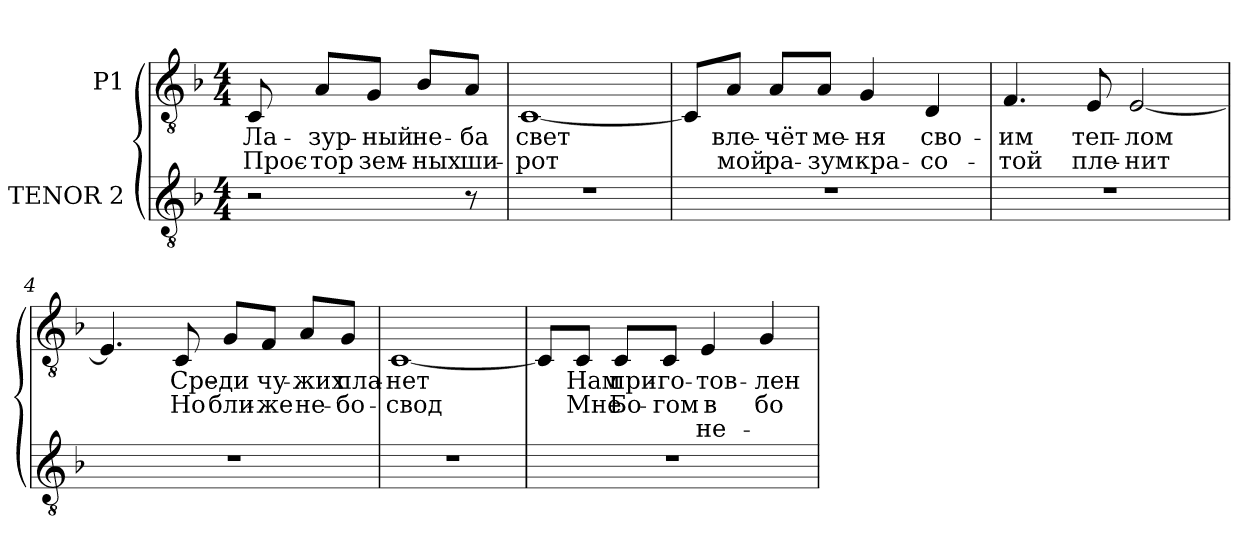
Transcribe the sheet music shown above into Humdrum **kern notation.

**kern	**kern	**text	**text	**text
*part2	*part1	*part1	*part1	*part1
*staff2	*staff1	*staff1	*staff1	*staff1
*I"TENOR 2	*I"P1	*	*	*
!!LO:PB:g=z
*clefGv2	*clefGv2	*	*	*
*ITrd7c12	*ITrd7c12	*	*	*
*k[b-]	*k[b-]	*	*	*
*F:	*F:	*	*	*
*M4/4	*M4/4	*	*	*
=	=	=	=	=
!	!	!LO:LY:b:color=#000000	!LO:LY:b:color=#000000	!
2r	8CCi/	Ла-	Прос-	.
!	!	!LO:LY:b:color=#000000	!LO:LY:b:color=#000000	!
.	8AAi/L	-зур-	-тор	.
!	!	!LO:LY:b:color=#000000	!LO:LY:b:color=#000000	!
.	8GGi/J	-ный	зем-	.
!	!	!LO:LY:b:color=#000000	!LO:LY:b:color=#000000	!
.	8BB-i/L	не-	-ных	.
!	!	!LO:LY:b:color=#000000	!LO:LY:b:color=#000000	!
8r	8AAi/J	-ба	ши-	.
=1	=1	=1	=1	=1
!	!	!LO:LY:b:color=#000000	!LO:LY:b:color=#000000	!
1r	[<1CCi	свет	-рот	.
=2	=2	=2	=2	=2
1r	8CCi/L]	.	.	.
!	!	!LO:LY:b:color=#000000	!LO:LY:b:color=#000000	!
.	8AAi/J	вле-	мой	.
!	!	!LO:LY:b:color=#000000	!LO:LY:b:color=#000000	!
.	8AAi/L	-чёт	ра-	.
!	!	!LO:LY:b:color=#000000	!LO:LY:b:color=#000000	!
.	8AAi/J	ме-	-зум	.
!	!	!LO:LY:b:color=#000000	!LO:LY:b:color=#000000	!
.	4GGi/	-ня	кра-	.
!	!	!LO:LY:b:color=#000000	!LO:LY:b:color=#000000	!
.	4DDi/	сво-	-со-	.
=3	=3	=3	=3	=3
!	!	!LO:LY:b:color=#000000	!LO:LY:b:color=#000000	!
1r	4.FFi/	-им	-той	.
!	!	!LO:LY:b:color=#000000	!LO:LY:b:color=#000000	!
.	8EEi/	теп-	пле-	.
!	!	!LO:LY:b:color=#000000	!LO:LY:b:color=#000000	!
.	[<2EEi/	-лом	-нит	.
!!LO:LB:g=z
=4	=4	=4	=4	=4
1r	4.EEi/]	.	.	.
!	!	!LO:LY:b:color=#000000	!LO:LY:b:color=#000000	!
.	8CCi/	Сре-	Но	.
!	!	!LO:LY:b:color=#000000	!LO:LY:b:color=#000000	!
.	8GGi/L	-ди	бли-	.
!	!	!LO:LY:b:color=#000000	!LO:LY:b:color=#000000	!
.	8FFi/J	чу-	-же	.
!	!	!LO:LY:b:color=#000000	!LO:LY:b:color=#000000	!
.	8AAi/L	-жих	не-	.
!	!	!LO:LY:b:color=#000000	!LO:LY:b:color=#000000	!
.	8GGi/J	пла-	-бо-	.
=5	=5	=5	=5	=5
!	!	!LO:LY:b:color=#000000	!LO:LY:b:color=#000000	!
1r	[<1CCi	-нет	-свод	.
=6	=6	=6	=6	=6
1r	8CCi/L]	.	.	.
!	!	!LO:LY:b:color=#000000	!LO:LY:b:color=#000000	!
.	8CCi/J	Нам	Мне	.
!	!	!LO:LY:b:color=#000000	!LO:LY:b:color=#000000	!
.	8CCi/L	при-	Бо-	.
!	!	!LO:LY:b:color=#000000	!LO:LY:b:color=#000000	!
.	8CCi/J	-го-	-гом	.
!	!	!LO:LY:b:color=#000000	!LO:LY:b:color=#000000	!LO:LY:b:color=#000000
.	4EEi/	-тов-	в	не-
!	!	!LO:LY:b:color=#000000	!LO:LY:b:color=#000000	!
.	4GGi/	-лен	-бо	.
=	=	=	=	=
*-	*-	*-	*-	*-
